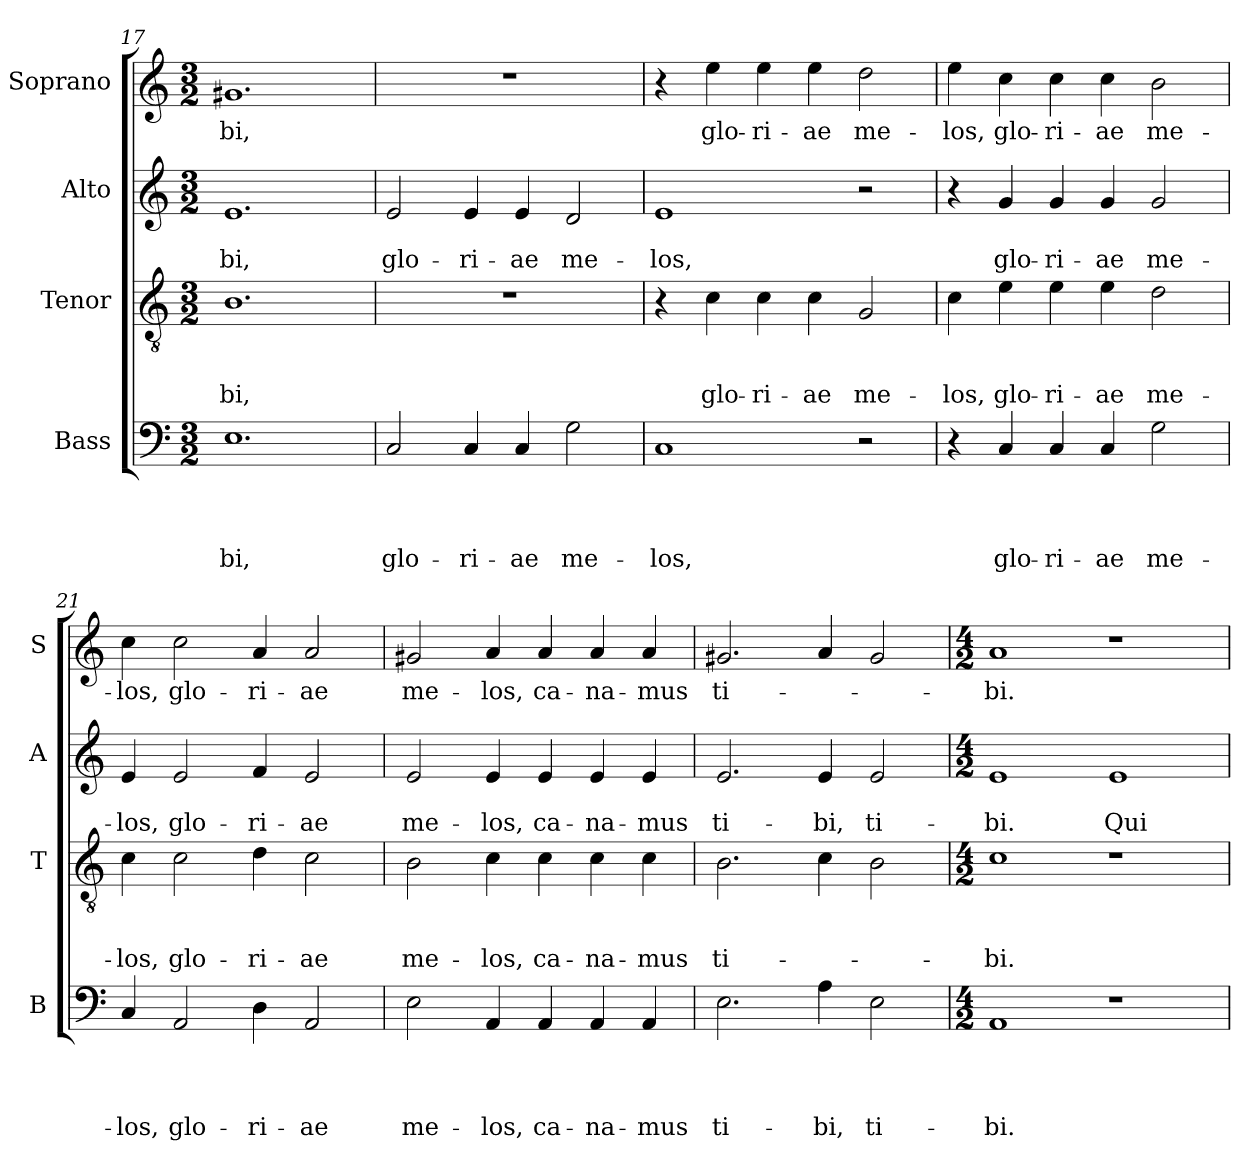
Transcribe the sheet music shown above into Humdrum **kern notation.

**kern	**text	**text	**text	**text	**kern	**text	**text	**text	**kern	**text	**text	**kern	**text
*part4	*part4	*part4	*part4	*part4	*part3	*part3	*part3	*part3	*part2	*part2	*part2	*part1	*part1
*staff4	*staff4	*staff4	*staff4	*staff4	*staff3	*staff3	*staff3	*staff3	*staff2	*staff2	*staff2	*staff1	*staff1
*I"Bass	*	*	*	*	*I"Tenor	*	*	*	*I"Alto	*	*	*I"Soprano	*
*I'B	*	*	*	*	*I'T	*	*	*	*I'A	*	*	*I'S	*
*clefF4	*	*	*	*	*clefGv2	*	*	*	*clefG2	*	*	*clefG2	*
*k[]	*	*	*	*	*k[]	*	*	*	*k[]	*	*	*k[]	*
*C:	*	*	*	*	*C:	*	*	*	*C:	*	*	*C:	*
*M3/2	*	*	*	*	*M3/2	*	*	*	*M3/2	*	*	*M3/2	*
=17	=17	=17	=17	=17	=17	=17	=17	=17	=17	=17	=17	=17	=17
1.E	.	.	.	-bi,	1.B	.	.	-bi,	1.e	.	-bi,	1.g#X	-bi,
=18	=18	=18	=18	=18	=18	=18	=18	=18	=18	=18	=18	=18	=18
2C/	.	.	.	glo-	1.r	.	.	.	2e/	.	glo-	1.r	.
4C/	.	.	.	-ri-	.	.	.	.	4e/	.	-ri-	.	.
4C/	.	.	.	-ae	.	.	.	.	4e/	.	-ae	.	.
2G\	.	.	.	me-	.	.	.	.	2d/	.	me-	.	.
!!LO:PB:g=z
=19	=19	=19	=19	=19	=19	=19	=19	=19	=19	=19	=19	=19	=19
1C	.	.	.	-los,	4r	.	.	.	1e	.	-los,	4r	.
.	.	.	.	.	4c\	.	.	glo-	.	.	.	4ee\	glo-
.	.	.	.	.	4c\	.	.	-ri-	.	.	.	4ee\	-ri-
.	.	.	.	.	4c\	.	.	-ae	.	.	.	4ee\	-ae
2r	.	.	.	.	2G/	.	.	me-	2r	.	.	2dd\	me-
=20	=20	=20	=20	=20	=20	=20	=20	=20	=20	=20	=20	=20	=20
4r	.	.	.	.	4c\	.	.	-los,	4r	.	.	4ee\	-los,
4C/	.	.	.	glo-	4e\	.	.	glo-	4g/	.	glo-	4cc\	glo-
4C/	.	.	.	-ri-	4e\	.	.	-ri-	4g/	.	-ri-	4cc\	-ri-
4C/	.	.	.	-ae	4e\	.	.	-ae	4g/	.	-ae	4cc\	-ae
2G\	.	.	.	me-	2d\	.	.	me-	2g/	.	me-	2b\	me-
=21	=21	=21	=21	=21	=21	=21	=21	=21	=21	=21	=21	=21	=21
4C/	.	.	.	-los,	4c\	.	.	-los,	4e/	.	-los,	4cc\	-los,
2AA/	.	.	.	glo-	2c\	.	.	glo-	2e/	.	glo-	2cc\	glo-
4D\	.	.	.	-ri-	4d\	.	.	-ri-	4f/	.	-ri-	4a/	-ri-
2AA/	.	.	.	-ae	2c\	.	.	-ae	2e/	.	-ae	2a/	-ae
=22	=22	=22	=22	=22	=22	=22	=22	=22	=22	=22	=22	=22	=22
2E\	.	.	.	me-	2B\	.	.	me-	2e/	.	me-	2g#X/	me-
4AA/	.	.	.	-los,	4c\	.	.	-los,	4e/	.	-los,	4a/	-los,
4AA/	.	.	.	ca-	4c\	.	.	ca-	4e/	.	ca-	4a/	ca-
4AA/	.	.	.	-na-	4c\	.	.	-na-	4e/	.	-na-	4a/	-na-
4AA/	.	.	.	-mus	4c\	.	.	-mus	4e/	.	-mus	4a/	-mus
=23	=23	=23	=23	=23	=23	=23	=23	=23	=23	=23	=23	=23	=23
2.E\	.	.	.	ti-	2.B\	.	.	ti-	2.e/	.	ti-	2.g#X/	ti-
4A\	.	.	.	-bi,	4c\	.	.	.	4e/	.	-bi,	4a/	.
2E\	.	.	.	ti-	2B\	.	.	.	2e/	.	ti-	2g#/	.
=24	=24	=24	=24	=24	=24	=24	=24	=24	=24	=24	=24	=24	=24
*M4/2	*	*	*	*	*M4/2	*	*	*	*M4/2	*	*	*M4/2	*
1AA	.	.	.	-bi.	1c	.	.	-bi.	1e	.	-bi.	1a	-bi.
1r	.	.	.	.	1r	.	.	.	1e	.	Qui-	1r	.
=	=	=	=	=	=	=	=	=	=	=	=	=	=
*-	*-	*-	*-	*-	*-	*-	*-	*-	*-	*-	*-	*-	*-
